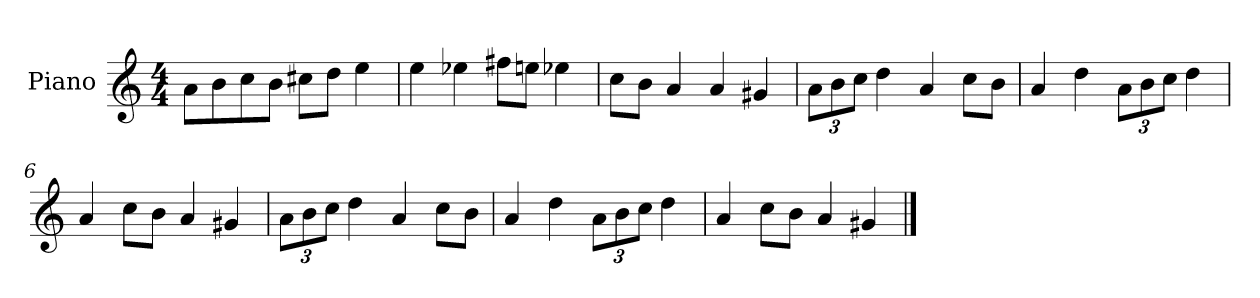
**kern
*part1
*staff1
*I"Piano
*I'P-no
*clefG2
*k[]
*M4/4
*MM90
=1
8a\L
8b\
8cc\
8b\J
8cc#X\L
8dd\J
4ee\
=2
4ee\
4ee-X\
8ff#X\L
8een\J
4ee-X\
=3
8cc\L
8b\J
4a/
4a/
4g#X/
=4
*Xbrackettup
12a\L
12b\
12cc\J
4dd\
4a/
8cc\L
8b\J
=5
4a/
4dd\
12a\L
12b\
12cc\J
4dd\
!!LO:LB:g=z
=6
4a/
8cc\L
8b\J
4a/
4g#X/
=7
12a\L
12b\
12cc\J
4dd\
4a/
8cc\L
8b\J
=8
4a/
4dd\
12a\L
12b\
12cc\J
4dd\
=9
4a/
8cc\L
8b\J
4a/
4g#X/
==
*-
